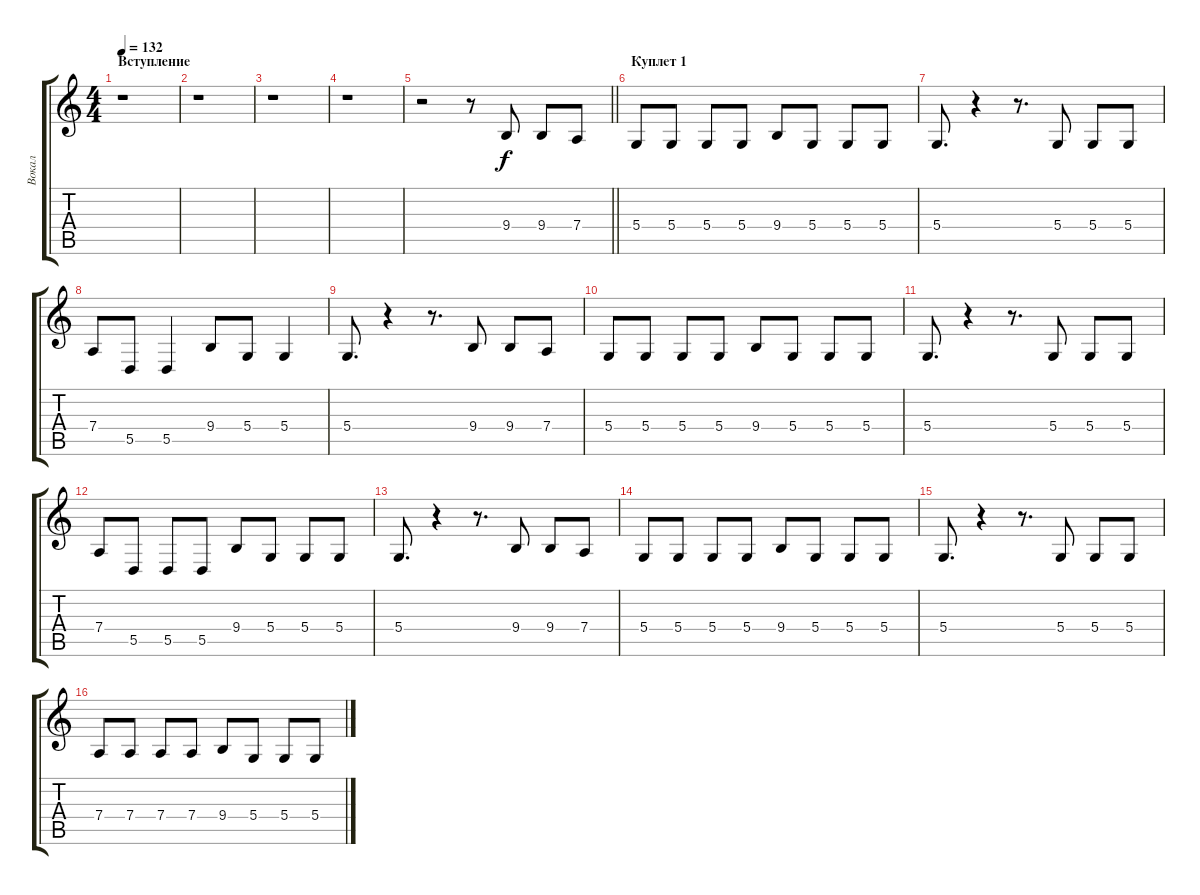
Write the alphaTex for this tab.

\track ("Вокал" "Вокал") {instrument tenorsax}
\staff {score tabs}
\tuning (E4 B3 G3 D3 A2 E2) {hide}
\ts (4 4)
\section ("" "Вступление")
\tempo 132
\clef g2
\ks c
r.1{dy f instrument tenorsax} |
r.1 |
r.1 |
r.1 |
\barLineRight lightlight
r.2 r.8 9.4.8 9.4.8 7.4.8 |
\section ("" "Куплет 1")
5.4.8 5.4.8 5.4.8 5.4.8 9.4.8 5.4.8 5.4.8 5.4.8 |
5.4.8{d} r.4 r.8{d} 5.4.8 5.4.8 5.4.8 |
7.4.8 5.5.8 5.5.4 9.4.8 5.4.8 5.4.4 |
5.4.8{d} r.4 r.8{d} 9.4.8 9.4.8 7.4.8 |
5.4.8 5.4.8 5.4.8 5.4.8 9.4.8 5.4.8 5.4.8 5.4.8 |
5.4.8{d} r.4 r.8{d} 5.4.8 5.4.8 5.4.8 |
7.4.8 5.5.8 5.5.8 5.5.8 9.4.8 5.4.8 5.4.8 5.4.8 |
5.4.8{d} r.4 r.8{d} 9.4.8 9.4.8 7.4.8 |
5.4.8 5.4.8 5.4.8 5.4.8 9.4.8 5.4.8 5.4.8 5.4.8 |
5.4.8{d} r.4 r.8{d} 5.4.8 5.4.8 5.4.8 |
7.4.8 7.4.8 7.4.8 7.4.8 9.4.8 5.4.8 5.4.8 5.4.8
